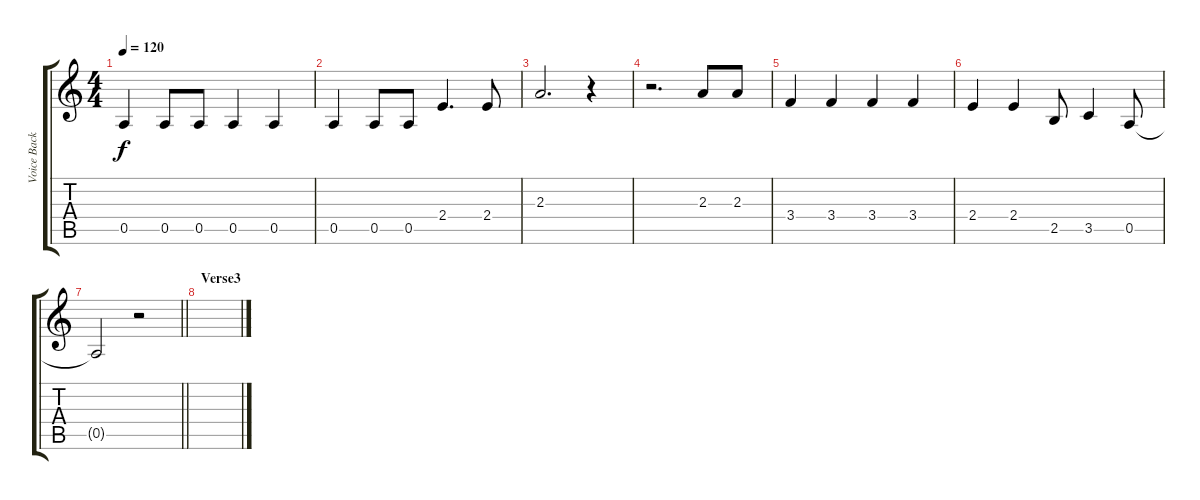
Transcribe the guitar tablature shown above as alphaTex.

\track ("Voice Back" "Voice Back") {instrument overdrivenguitar}
\staff {score tabs}
\tuning (E4 B3 G3 D3 A2 E2) {hide}
\ts (4 4)
\tempo 120
\clef g2
\ks c
0.5.4{dy f} 0.5.8 0.5.8 0.5.4 0.5.4 |
0.5.4 0.5.8 0.5.8 2.4.4{d} 2.4.8 |
2.3.2{d} r.4 |
r.2{d} 2.3.8 2.3.8 |
3.4.4 3.4.4 3.4.4 3.4.4 |
2.4.4 2.4.4 2.5.8 3.5.4 0.5.8 |
\barLineRight lightlight
0.5{t}.2 r.2 |
\section ("" "Verse3")
